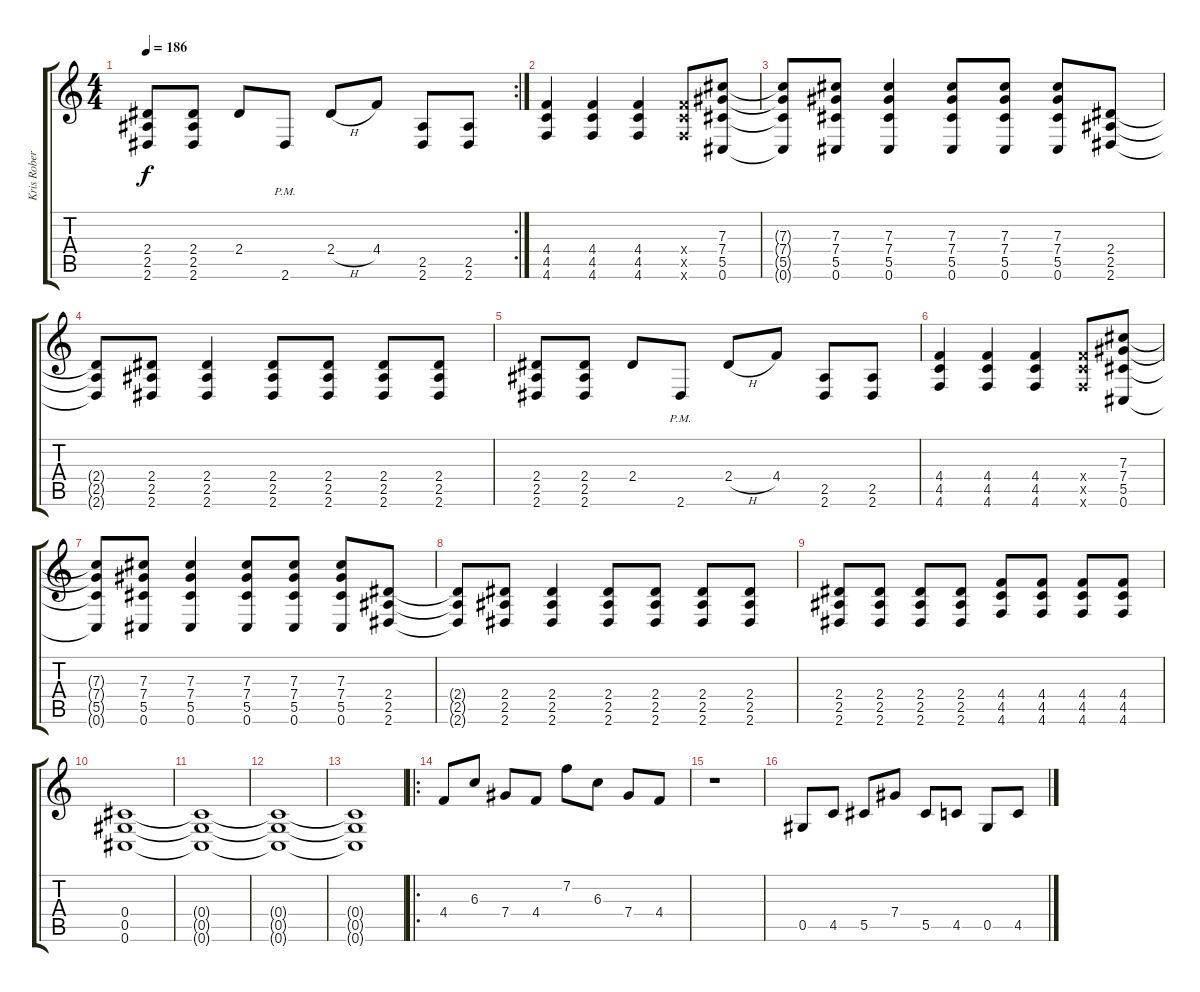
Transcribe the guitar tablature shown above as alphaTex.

\track ("Kris Roberts" "Kris Rober") {instrument distortionguitar}
\staff {score tabs}
\tuning (Eb4 Bb3 Gb3 Db3 Ab2 Db2) {hide}
\rc 2
\ts (4 4)
\tempo 186
\clef g2
\ks c
(2.4 2.5 2.6).8{dy f} (2.4 2.5 2.6).8 2.4.8 2.6{pm}.8 2.4{h}.8 4.4.8 (2.5 2.6).8 (2.5 2.6).8 |
(4.4 4.5 4.6).4 (4.4 4.5 4.6).4 (4.4 4.5 4.6).4 (4.4{x} 4.5{x} 4.6{x}).8 (7.3 7.4 5.5 0.6).8 |
(7.3{t} 7.4{t} 5.5{t} 0.6{t}).8 (7.3 7.4 5.5 0.6).8 (7.3 7.4 5.5 0.6).4 (7.3 7.4 5.5 0.6).8 (7.3 7.4 5.5 0.6).8 (7.3 7.4 5.5 0.6).8 (2.4 2.5 2.6).8 |
(2.4{t} 2.5{t} 2.6{t}).8 (2.4 2.5 2.6).8 (2.4 2.5 2.6).4 (2.4 2.5 2.6).8 (2.4 2.5 2.6).8 (2.4 2.5 2.6).8 (2.4 2.5 2.6).8 |
(2.4 2.5 2.6).8 (2.4 2.5 2.6).8 2.4.8 2.6{pm}.8 2.4{h}.8 4.4.8 (2.5 2.6).8 (2.5 2.6).8 |
(4.4 4.5 4.6).4 (4.4 4.5 4.6).4 (4.4 4.5 4.6).4 (4.4{x} 4.5{x} 4.6{x}).8 (7.3 7.4 5.5 0.6).8 |
(7.3{t} 7.4{t} 5.5{t} 0.6{t}).8 (7.3 7.4 5.5 0.6).8 (7.3 7.4 5.5 0.6).4 (7.3 7.4 5.5 0.6).8 (7.3 7.4 5.5 0.6).8 (7.3 7.4 5.5 0.6).8 (2.4 2.5 2.6).8 |
(2.4{t} 2.5{t} 2.6{t}).8 (2.4 2.5 2.6).8 (2.4 2.5 2.6).4 (2.4 2.5 2.6).8 (2.4 2.5 2.6).8 (2.4 2.5 2.6).8 (2.4 2.5 2.6).8 |
(2.4 2.5 2.6).8 (2.4 2.5 2.6).8 (2.4 2.5 2.6).8 (2.4 2.5 2.6).8 (4.4 4.5 4.6).8 (4.4 4.5 4.6).8 (4.4 4.5 4.6).8 (4.4 4.5 4.6).8 |
(0.4 0.5 0.6).1 |
(0.4{t} 0.5{t} 0.6{t}).1 |
(0.4{t} 0.5{t} 0.6{t}).1 |
(0.4{t} 0.5{t} 0.6{t}).1 |
\ro
4.4.8 6.3.8 7.4.8 4.4.8 7.2.8 6.3.8 7.4.8 4.4.8 |
r.1 |
0.5.8 4.5.8 5.5.8 7.4.8 5.5.8 4.5.8 0.5.8 4.5.8
